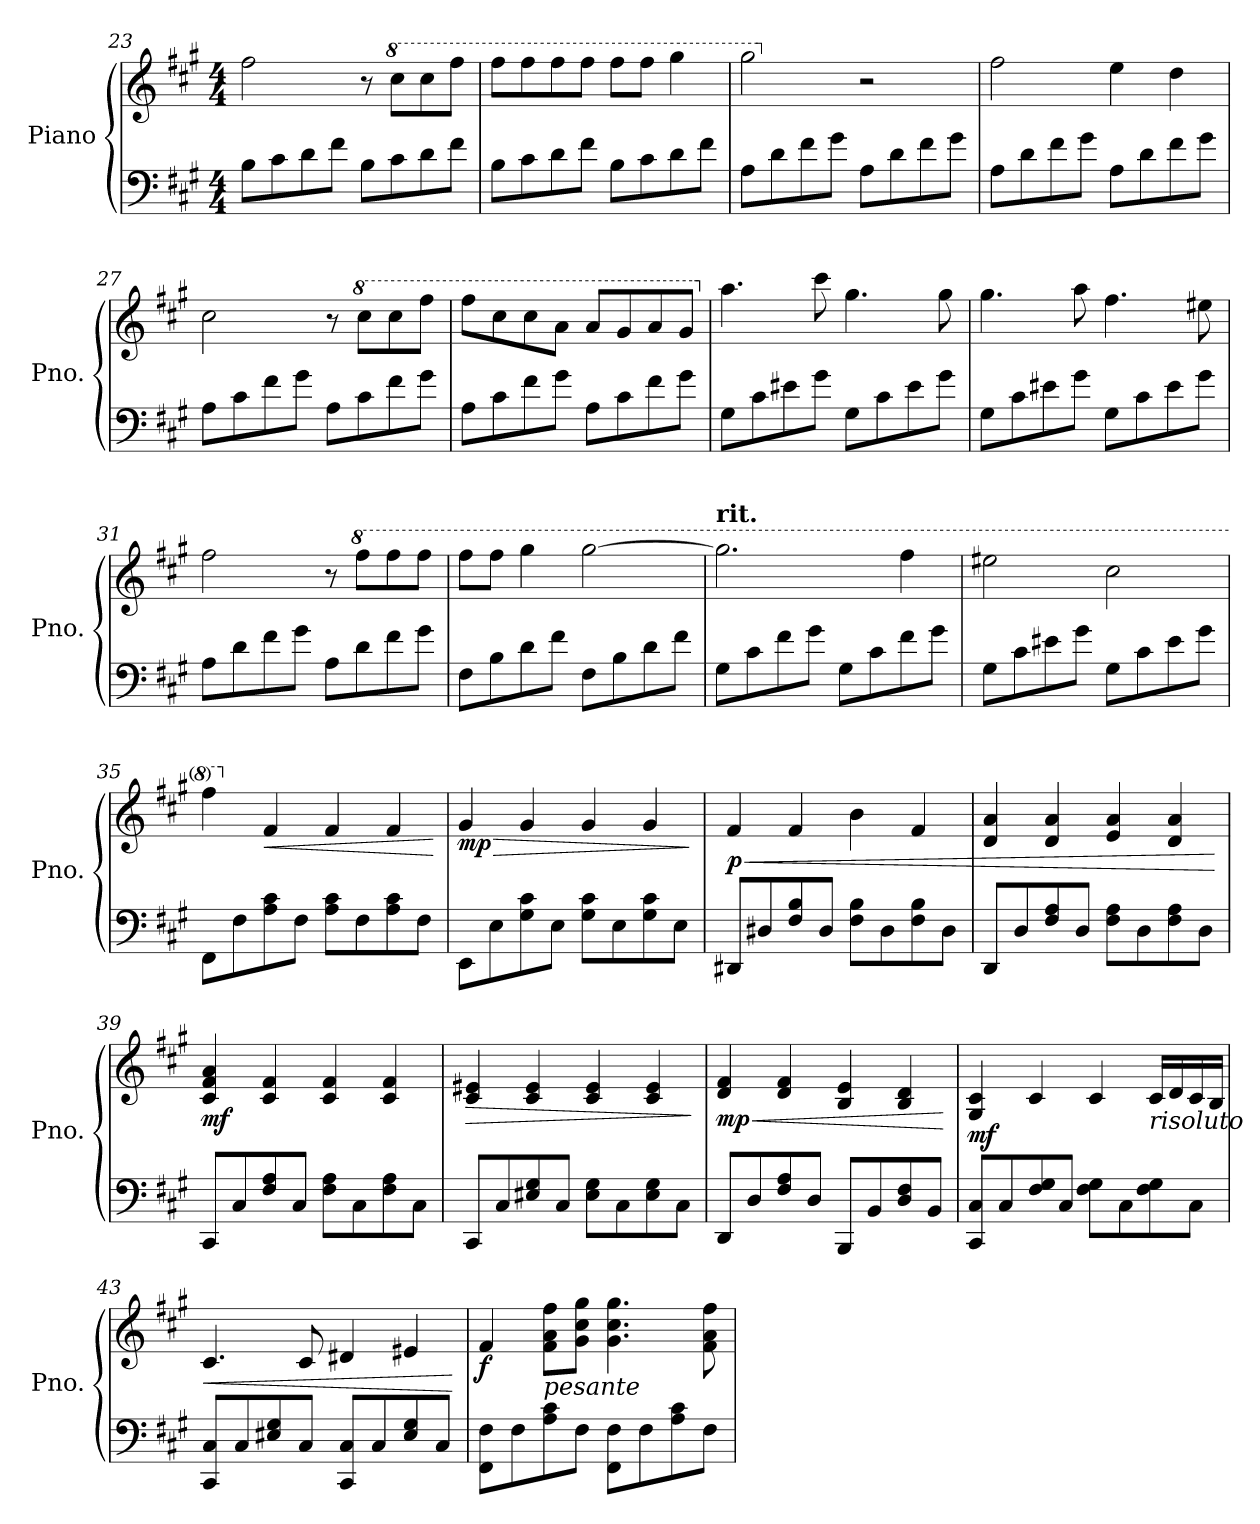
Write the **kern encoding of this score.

**kern	**kern	**dynam
*part1	*part1	*part1
*staff2	*staff1	*staff1/2
*I"Piano	*	*
*I'Pno.	*	*
*clefF4	*clefG2	*
*k[f#c#g#]	*k[f#c#g#]	*
*M4/4	*M4/4	*
=23	=23	=23
8B\L	2ff#\	.
8c#\	.	.
8d\	.	.
8f#\J	.	.
8B\L	8r	.
*	*8va	*
8c#\	8ccc#\L	.
8d\	8ccc#\	.
8f#\J	8fff#\J	.
!!LO:LB:g=z
=24	=24	=24
8B\L	8fff#\L	.
8c#\	8fff#\	.
8d\	8fff#\	.
8f#\J	8fff#\J	.
8B\L	8fff#\L	.
8c#\	8fff#\J	.
8d\	4ggg#\	.
8f#\J	.	.
=25	=25	=25
8A\L	2ggg#\	.
8d\	.	.
8f#\	.	.
8g#\J	.	.
*	*X8va	*
8A\L	2r	.
8d\	.	.
8f#\	.	.
8g#\J	.	.
=26	=26	=26
8A\L	2ff#\	.
8d\	.	.
8f#\	.	.
8g#\J	.	.
8A\L	4ee\	.
8d\	.	.
8f#\	4dd\	.
8g#\J	.	.
=27	=27	=27
8A\L	2cc#\	.
8c#\	.	.
8f#\	.	.
8g#\J	.	.
8A\L	8r	.
*	*8va	*
8c#\	8ccc#\L	.
8f#\	8ccc#\	.
8g#\J	8fff#\J	.
!!LO:PB:g=z
=28	=28	=28
8A\L	8fff#\L	.
8c#\	8ccc#\	.
8f#\	8ccc#\	.
8g#\J	8aa\J	.
8A\L	8aa/L	.
8c#\	8gg#/	.
8f#\	8aa/	.
8g#\J	8gg#/J	.
=29	=29	=29
*	*X8va	*
8G#\L	4.aa\	.
8c#\	.	.
8e#X\	.	.
8g#\J	8ccc#\	.
8G#\L	4.gg#\	.
8c#\	.	.
8e#\	.	.
8g#\J	8gg#\	.
=30	=30	=30
8G#\L	4.gg#\	.
8c#\	.	.
8e#X\	.	.
8g#\J	8aa\	.
8G#\L	4.ff#\	.
8c#\	.	.
8e#\	.	.
8g#\J	8ee#X\	.
=31	=31	=31
8A\L	2ff#\	.
8d\	.	.
8f#\	.	.
8g#\J	.	.
8A\L	8r	.
*	*8va	*
8d\	8fff#\L	.
8f#\	8fff#\	.
8g#\J	8fff#\J	.
!!LO:LB:g=z
=32	=32	=32
8F#\L	8fff#\L	.
8B\	8fff#\J	.
8d\	4ggg#\	.
8f#\J	.	.
8F#\L	[2ggg#\	.
8B\	.	.
8d\	.	.
8f#\J	.	.
=33	=33	=33
!	!LO:TX:a:B:t=rit.	!
8G#\L	2.ggg#\]	.
8c#\	.	.
8f#\	.	.
8g#\J	.	.
8G#\L	.	.
8c#\	.	.
8f#\	4fff#\	.
8g#\J	.	.
=34	=34	=34
8G#\L	2eee#X\	.
8c#\	.	.
8e#X\	.	.
8g#\J	.	.
8G#\L	2ccc#\	.
8c#\	.	.
8e#\	.	.
8g#\J	.	.
=35	=35	=35
8FF#\L	4fff#\	.
8F#\	.	.
*	*X8va	*
!	!	!LO:HP:b
8A\ 8c#\	4f#/	<
8F#\J	.	.
8A\ 8c#\L	4f#/	.
8F#\	.	.
8A\ 8c#\	4f#/	.
8F#\J	.	.
.	.	[
=36	=36	=36
!	!	!LO:HP:b
!	!	!LO:DY:n=1:b
8EE\L	4g#/	> mp
8E\	.	.
8G#\ 8c#\	4g#/	.
8E\J	.	.
8G#\ 8c#\L	4g#/	.
8E\	.	.
8G#\ 8c#\	4g#/	.
8E\J	.	.
.	.	]
!!LO:LB:g=z
=37	=37	=37
!	!	!LO:HP:b
!	!	!LO:DY:n=1:b
8DD#X/L	4f#/	< p
8D#X/	.	.
8F#/ 8B/	4f#/	.
8D#/J	.	.
8F#\ 8B\L	4b\	.
8D#\	.	.
8F#\ 8B\	4f#/	.
8D#\J	.	.
=38	=38	=38
8DD/L	4d/ 4a/	.
8D/	.	.
8F#/ 8A/	4d/ 4a/	.
8D/J	.	.
8F#\ 8A\L	4e/ 4a/	.
8D\	.	.
8F#\ 8A\	4d/ 4a/	.
8D\J	.	.
.	.	[
=39	=39	=39
!	!	!LO:DY:b
8CC#/L	4c#/ 4f#/ 4a/	mf
8C#/	.	.
8F#/ 8A/	4c#/ 4f#/	.
8C#/J	.	.
8F#\ 8A\L	4c#/ 4f#/	.
8C#\	.	.
8F#\ 8A\	4c#/ 4f#/	.
8C#\J	.	.
=40	=40	=40
!	!	!LO:HP:b
8CC#/L	4c#/ 4e#X/	>
8C#/	.	.
8E#X/ 8G#/	4c#/ 4e#/	.
8C#/J	.	.
8E#\ 8G#\L	4c#/ 4e#/	.
8C#\	.	.
8E#\ 8G#\	4c#/ 4e#/	.
8C#\J	.	.
.	.	]
=41	=41	=41
!	!	!LO:HP:b
!	!	!LO:DY:n=1:b
8DD/L	4d/ 4f#/	< mp
8D/	.	.
8F#/ 8A/	4d/ 4f#/	.
8D/J	.	.
8BBB/L	4B/ 4e/	.
8BB/	.	.
8D/ 8F#/	4B/ 4d/	.
8BB/J	.	.
.	.	[
!!LO:LB:g=z
=42	=42	=42
!	!	!LO:DY:b
8CC#/ 8C#/L	4G#/ 4c#/	mf
8C#/	.	.
8F#/ 8G#/	4c#/	.
8C#/J	.	.
8F#\ 8G#\L	4c#/	.
8C#\	.	.
!	!LO:TX:b:i:t=risoluto	!
8F#\ 8G#\	16c#/LL	.
.	16d/	.
8C#\J	16c#/	.
.	16B/JJ	.
=43	=43	=43
!	!	!LO:HP:b
8CC#/ 8C#/L	4.c#/	<
8C#/	.	.
8E#X/ 8G#/	.	.
8C#/J	8c#/	.
8CC#/ 8C#/L	4d#X/	.
8C#/	.	.
8E#/ 8G#/	4e#X/	.
8C#/J	.	.
.	.	[
=44	=44	=44
!	!	!LO:DY:b
8FF#\ 8F#\L	4f#/	f
8F#\	.	.
!	!LO:TX:b:i:t=pesante	!
8A\ 8c#\	8f#\ 8a\ 8ff#\L	.
8F#\J	8g#\ 8cc#\ 8gg#\J	.
8FF#\ 8F#\L	4.g#\ 4.cc#\ 4.gg#\	.
8F#\	.	.
8A\ 8c#\	.	.
8F#\J	8f#\ 8a\ 8ff#\	.
=	=	=
*-	*-	*-
